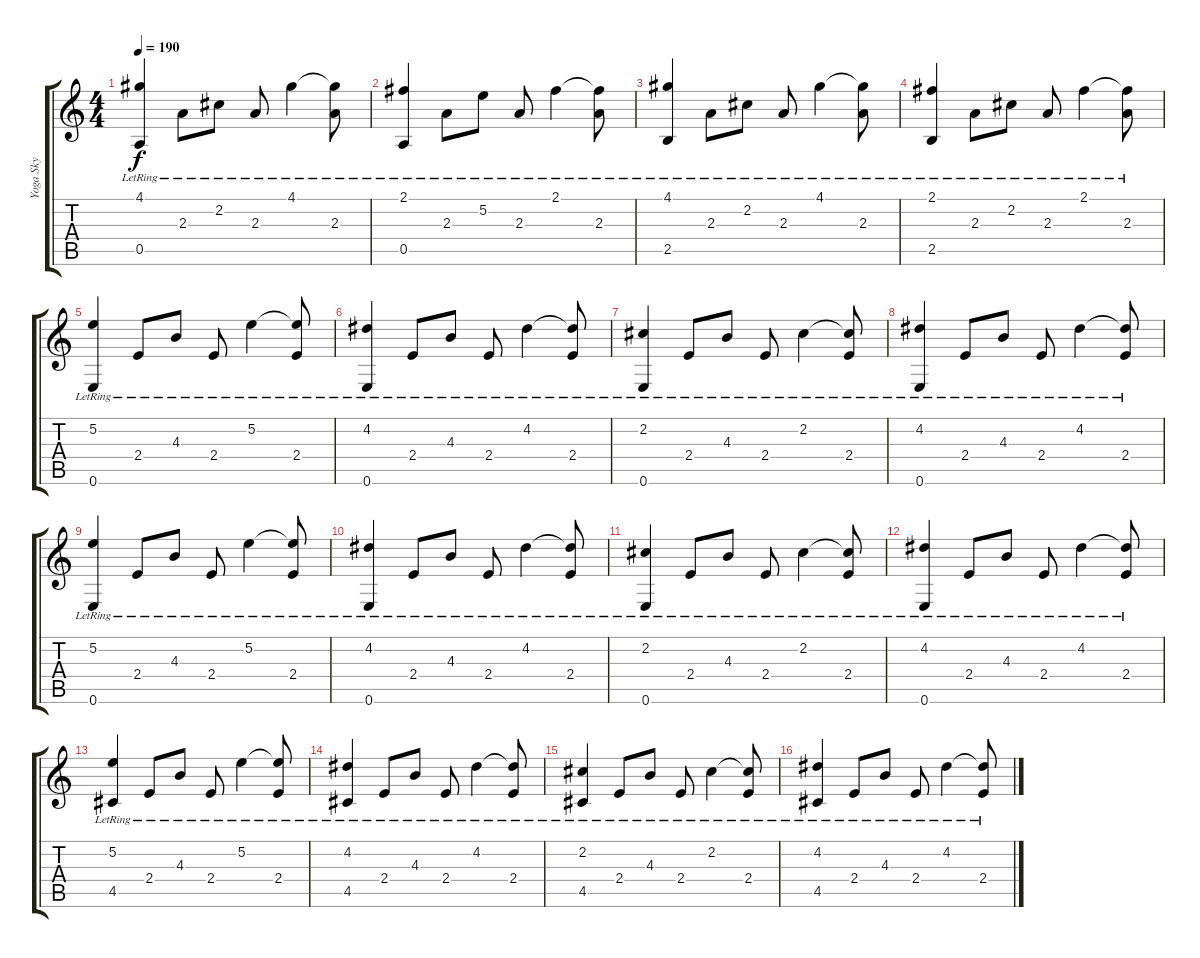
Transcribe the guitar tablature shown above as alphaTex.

\track ("Yoga Sky" "Yoga Sky") {instrument acousticguitarnylon}
\staff {score tabs}
\tuning (E4 B3 G3 D3 A2 E2) {hide}
\ts (4 4)
\tempo 190
\clef g2
\ks c
(4.1{lr} 0.5{lr}).4{dy f} 2.3{lr}.8 2.2{lr}.8 2.3{lr}.8 4.1{lr}.4 (4.1{t} 2.3{lr}).8 |
(2.1{lr} 0.5{lr}).4 2.3{lr}.8 5.2{lr}.8 2.3{lr}.8 2.1{lr}.4 (2.1{t} 2.3{lr}).8 |
(4.1{lr} 2.5{lr}).4 2.3{lr}.8 2.2{lr}.8 2.3{lr}.8 4.1{lr}.4 (4.1{t} 2.3{lr}).8 |
(2.1{lr} 2.5{lr}).4 2.3{lr}.8 2.2{lr}.8 2.3{lr}.8 2.1{lr}.4 (2.1{t} 2.3{lr}).8 |
(5.2{lr} 0.6{lr}).4 2.4{lr}.8 4.3{lr}.8 2.4{lr}.8 5.2{lr}.4 (5.2{t} 2.4{lr}).8 |
(4.2{lr} 0.6{lr}).4 2.4{lr}.8 4.3{lr}.8 2.4{lr}.8 4.2{lr}.4 (4.2{t} 2.4{lr}).8 |
(2.2{lr} 0.6{lr}).4 2.4{lr}.8 4.3{lr}.8 2.4{lr}.8 2.2{lr}.4 (2.2{t} 2.4{lr}).8 |
(4.2{lr} 0.6{lr}).4 2.4{lr}.8 4.3{lr}.8 2.4{lr}.8 4.2{lr}.4 (4.2{t} 2.4{lr}).8 |
(5.2{lr} 0.6{lr}).4 2.4{lr}.8 4.3{lr}.8 2.4{lr}.8 5.2{lr}.4 (5.2{t} 2.4{lr}).8 |
(4.2{lr} 0.6{lr}).4 2.4{lr}.8 4.3{lr}.8 2.4{lr}.8 4.2{lr}.4 (4.2{t} 2.4{lr}).8 |
(2.2{lr} 0.6{lr}).4 2.4{lr}.8 4.3{lr}.8 2.4{lr}.8 2.2{lr}.4 (2.2{t} 2.4{lr}).8 |
(4.2{lr} 0.6{lr}).4 2.4{lr}.8 4.3{lr}.8 2.4{lr}.8 4.2{lr}.4 (4.2{t} 2.4{lr}).8 |
(5.2{lr} 4.5{lr}).4 2.4{lr}.8 4.3{lr}.8 2.4{lr}.8 5.2{lr}.4 (5.2{t} 2.4{lr}).8 |
(4.2{lr} 4.5{lr}).4 2.4{lr}.8 4.3{lr}.8 2.4{lr}.8 4.2{lr}.4 (4.2{t} 2.4{lr}).8 |
(2.2{lr} 4.5{lr}).4 2.4{lr}.8 4.3{lr}.8 2.4{lr}.8 2.2{lr}.4 (2.2{t} 2.4{lr}).8 |
(4.2{lr} 4.5{lr}).4 2.4{lr}.8 4.3{lr}.8 2.4{lr}.8 4.2{lr}.4 (4.2{t} 2.4{lr}).8
